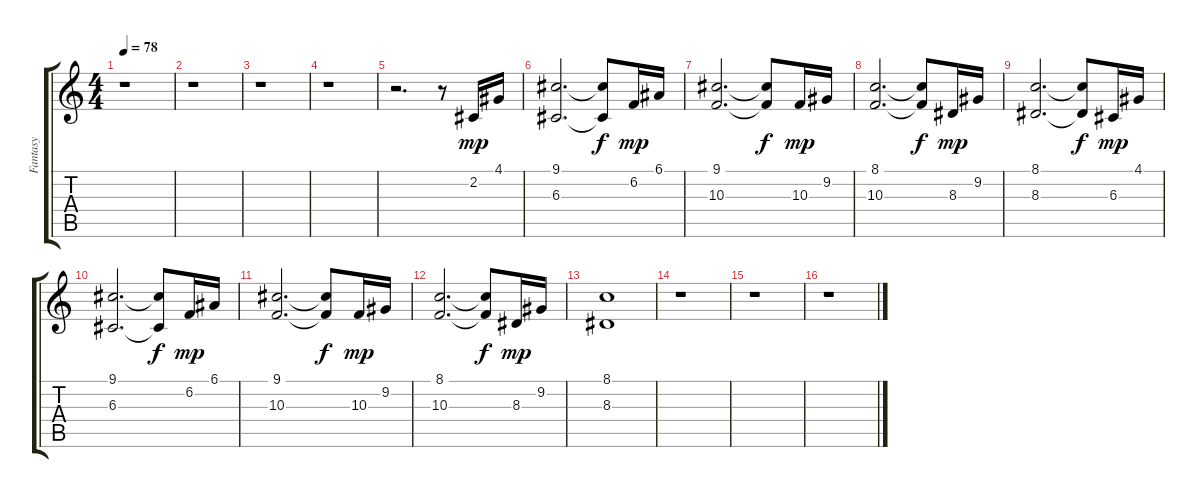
\track ("Fantasy" "Fantasy") {instrument pad2warm}
\staff {score tabs}
\tuning (E4 B3 G3 D3 A2 E2) {hide}
\ts (4 4)
\tempo 78
\clef g2
\ks c
r.1{dy mp} |
r.1 |
r.1 |
r.1 |
r.2{d} r.8 2.2.16 4.1.16 |
(9.1 6.3).2{d} (9.1{t} 6.3{t}).8{dy f} 6.2.16{dy mp} 6.1.16 |
(9.1 10.3).2{d} (9.1{t} 10.3{t}).8{dy f} 10.3.16{dy mp} 9.2.16 |
(8.1 10.3).2{d} (8.1{t} 10.3{t}).8{dy f} 8.3.16{dy mp} 9.2.16 |
(8.1 8.3).2{d} (8.1{t} 8.3{t}).8{dy f} 6.3.16{dy mp} 4.1.16 |
(9.1 6.3).2{d} (9.1{t} 6.3{t}).8{dy f} 6.2.16{dy mp} 6.1.16 |
(9.1 10.3).2{d} (9.1{t} 10.3{t}).8{dy f} 10.3.16{dy mp} 9.2.16 |
(8.1 10.3).2{d} (8.1{t} 10.3{t}).8{dy f} 8.3.16{dy mp} 9.2.16 |
(8.1 8.3).1 |
r.1 |
r.1 |
r.1
